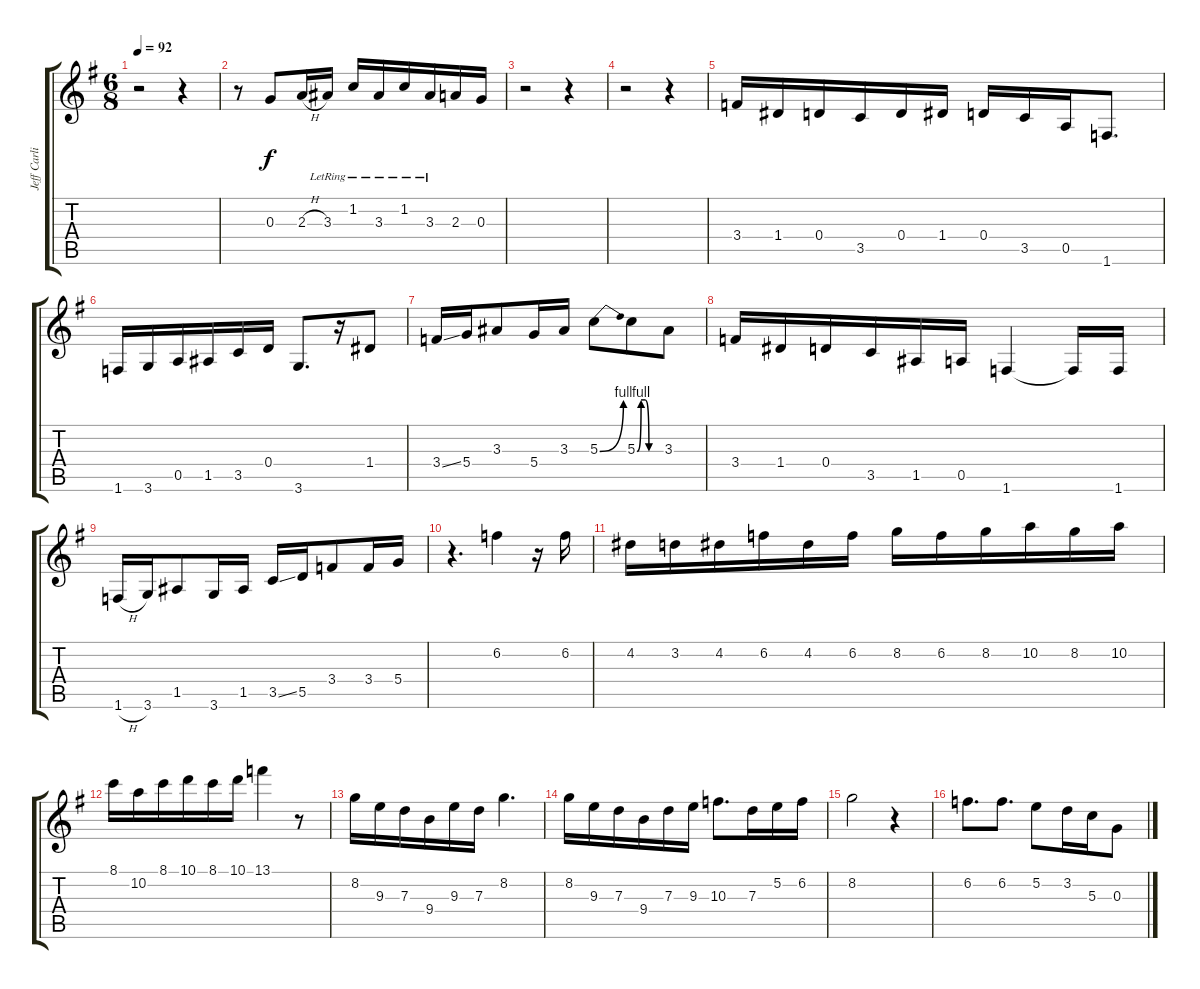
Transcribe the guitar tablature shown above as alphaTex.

\track ("Jeff Carlisi Guitar II" "Jeff Carli") {instrument overdrivenguitar}
\staff {score tabs}
\tuning (E4 B3 G3 D3 A2 E2) {hide}
\ts (6 8)
\tempo 92
\clef g2
\ks g
r.2{dy f} r.4 |
r.8 0.3.8 2.3{h}.16 3.3{lr}.16 1.2{lr}.16 3.3{lr}.16 1.2{lr}.16 3.3{lr}.16 2.3.16 0.3.16 |
r.2 r.4 |
r.2 r.4 |
3.4.16{volume 12 instrument distortionguitar} 1.4.16 0.4.16 3.5.16 0.4.16 1.4.16 0.4.16 3.5.16 0.5.16 1.6.8{d} |
1.6.16 3.6.16 0.5.16 1.5.16 3.5.16 0.4.16 3.6.8{d} r.16 1.4.8 |
3.4{ss}.16 5.4.16 3.3.8 5.4.16 3.3.16 5.3{be (bend 0 0 60 4)}.8 5.3{be (custom 0 0 10 4 20 4 30 0 60 0)}.8 3.3.8 |
3.4.16 1.4.16 0.4.16 3.5.16 1.5.16 0.5.16 1.6.4 1.6{t}.16 1.6.16 |
1.6{h}.16 3.6.16 1.5.8 3.6.16 1.5.16 3.5{ss}.16 5.5.16 3.4.8 3.4.16 5.4.16 |
r.4{d} 6.2.4 r.16 6.2.16 |
4.2.16 3.2.16 4.2.16 6.2.16 4.2.16 6.2.16 8.2.16 6.2.16 8.2.16 10.2.16 8.2.16 10.2.16 |
8.1.16 10.2.16 8.1.16 10.1.16 8.1.16 10.1.16 13.1.4 r.8 |
8.2.16 9.3.16 7.3.16 9.4.16 9.3.16 7.3.16 8.2.4{d} |
8.2.16 9.3.16 7.3.16 9.4.16 7.3.16 9.3.16 10.3.8{d} 7.3.16 5.2.16 6.2.16 |
8.2.2 r.4 |
6.2.8{d} 6.2.8{d} 5.2.8 3.2.16 5.3.16 0.3.8
